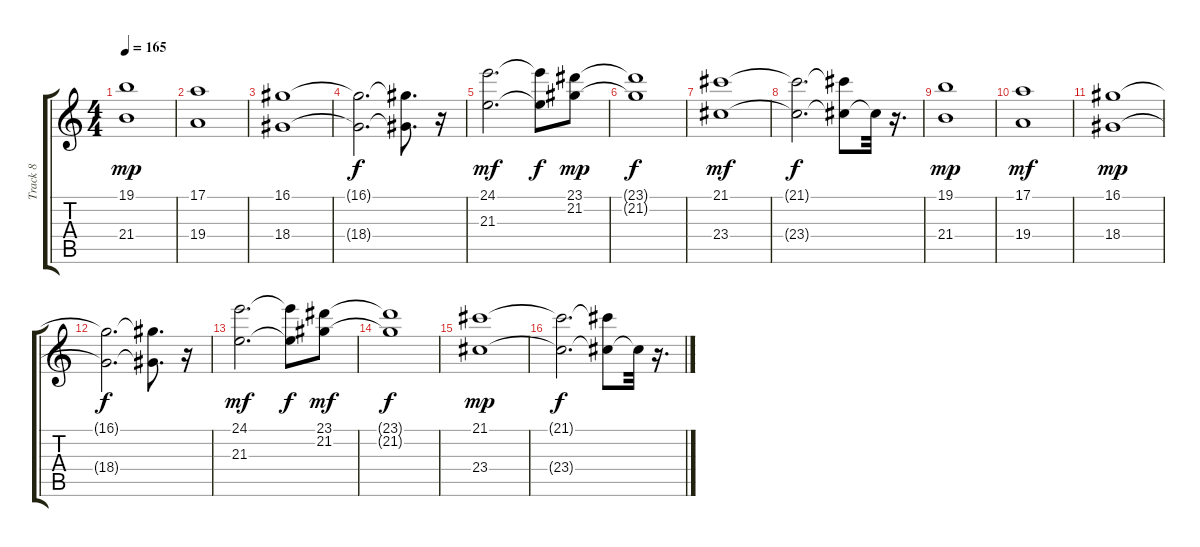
\track ("Track 8" "Track 8") {instrument stringensemble1}
\staff {score tabs}
\tuning (E4 B3 G3 D3 A2 E2) {hide}
\ts (4 4)
\tempo 165
\clef g2
\ks c
(19.1 21.4).1{dy mp} |
(17.1 19.4).1 |
(16.1 18.4).1 |
(16.1{t} 18.4{t}).2{d dy f} (16.1{t} 18.4{t}).8{d} r.16 |
(24.1 21.3).2{d dy mf} (24.1{t} 21.3{t}).8{dy f} (23.1 21.2).8{dy mp} |
(23.1{t} 21.2{t}).1{dy f} |
(21.1 23.4).1{dy mf} |
(21.1{t} 23.4{t}).2{d dy f} (21.1{t} 23.4{t}).8 23.4{t}.32 r.16{d} |
(19.1 21.4).1{dy mp} |
(17.1 19.4).1{dy mf} |
(16.1 18.4).1{dy mp} |
(16.1{t} 18.4{t}).2{d dy f} (16.1{t} 18.4{t}).8{d} r.16 |
(24.1 21.3).2{d dy mf} (24.1{t} 21.3{t}).8{dy f} (23.1 21.2).8{dy mf} |
(23.1{t} 21.2{t}).1{dy f} |
(21.1 23.4).1{dy mp} |
(21.1{t} 23.4{t}).2{d dy f} (21.1{t} 23.4{t}).8 23.4{t}.32 r.16{d}
